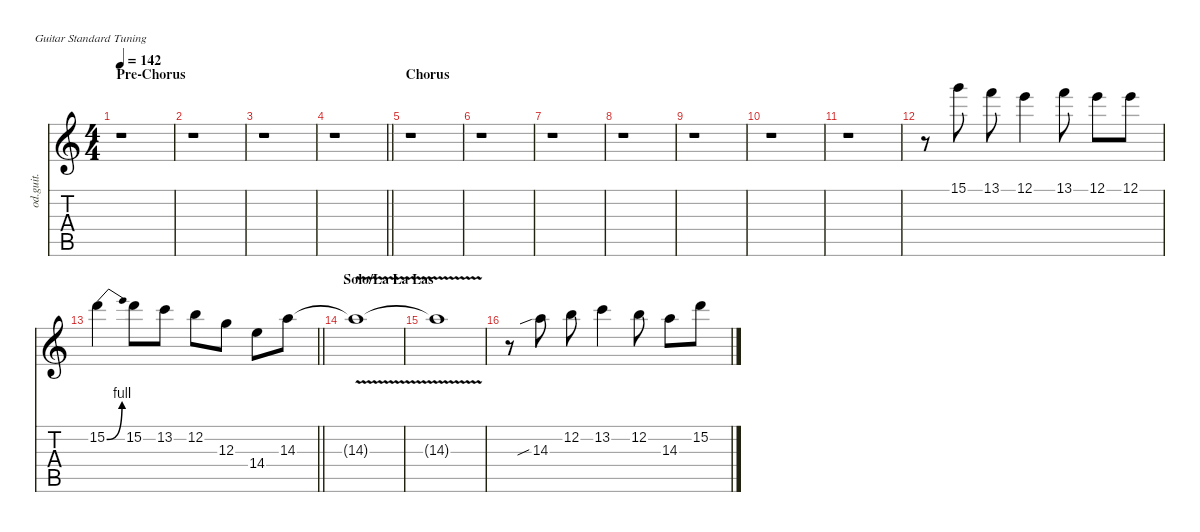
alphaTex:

\defaultSystemsLayout 4
\hideDynamics
\bracketExtendMode nobrackets
\otherSystemsTrackNameOrientation horizontal
\track ("Solo Guitar" "od.guit.") {defaultSystemsLayout 8 instrument overdrivenguitar}
\staff {score tabs}
\tuning (E4 B3 G3 D3 A2 E2)
\ts (4 4)
\section ("" "Pre-Chorus")
\tempo 142
\clef g2
\ks c
r.1{dy f beam Down} |
r.1{beam Down} |
r.1{beam Down} |
\barLineRight lightlight
r.1{beam Down} |
\section ("" "Chorus")
r.1{beam Down} |
r.1{beam Down} |
r.1{beam Down} |
r.1{beam Down} |
r.1{beam Down} |
r.1{beam Down} |
r.1{beam Down} |
r.8{beam Down} 15.1.8{beam Down} 13.1.8{beam Down} 12.1.4{beam Down} 13.1.8{beam Down} 12.1.8{beam Down} 12.1.8{beam Down} |
\barLineRight lightlight
15.2{be (bend 0 0 15 4)}.4{beam Down} 15.2.8{beam Down} 13.2.8{beam Down} 12.2.8{beam Down} 12.3.8{beam Down} 14.4.8{beam Down} 14.3.8{beam Down} |
\section ("" "Solo/La La Las")
14.3{v t}.1{beam Down} |
14.3{v t}.1{beam Down} |
r.8{beam Down} 14.3{sib}.8{beam Down} 12.2.8{beam Down} 13.2.4{beam Down} 12.2.8{beam Down} 14.3.8{beam Down} 15.2.8{beam Down}
